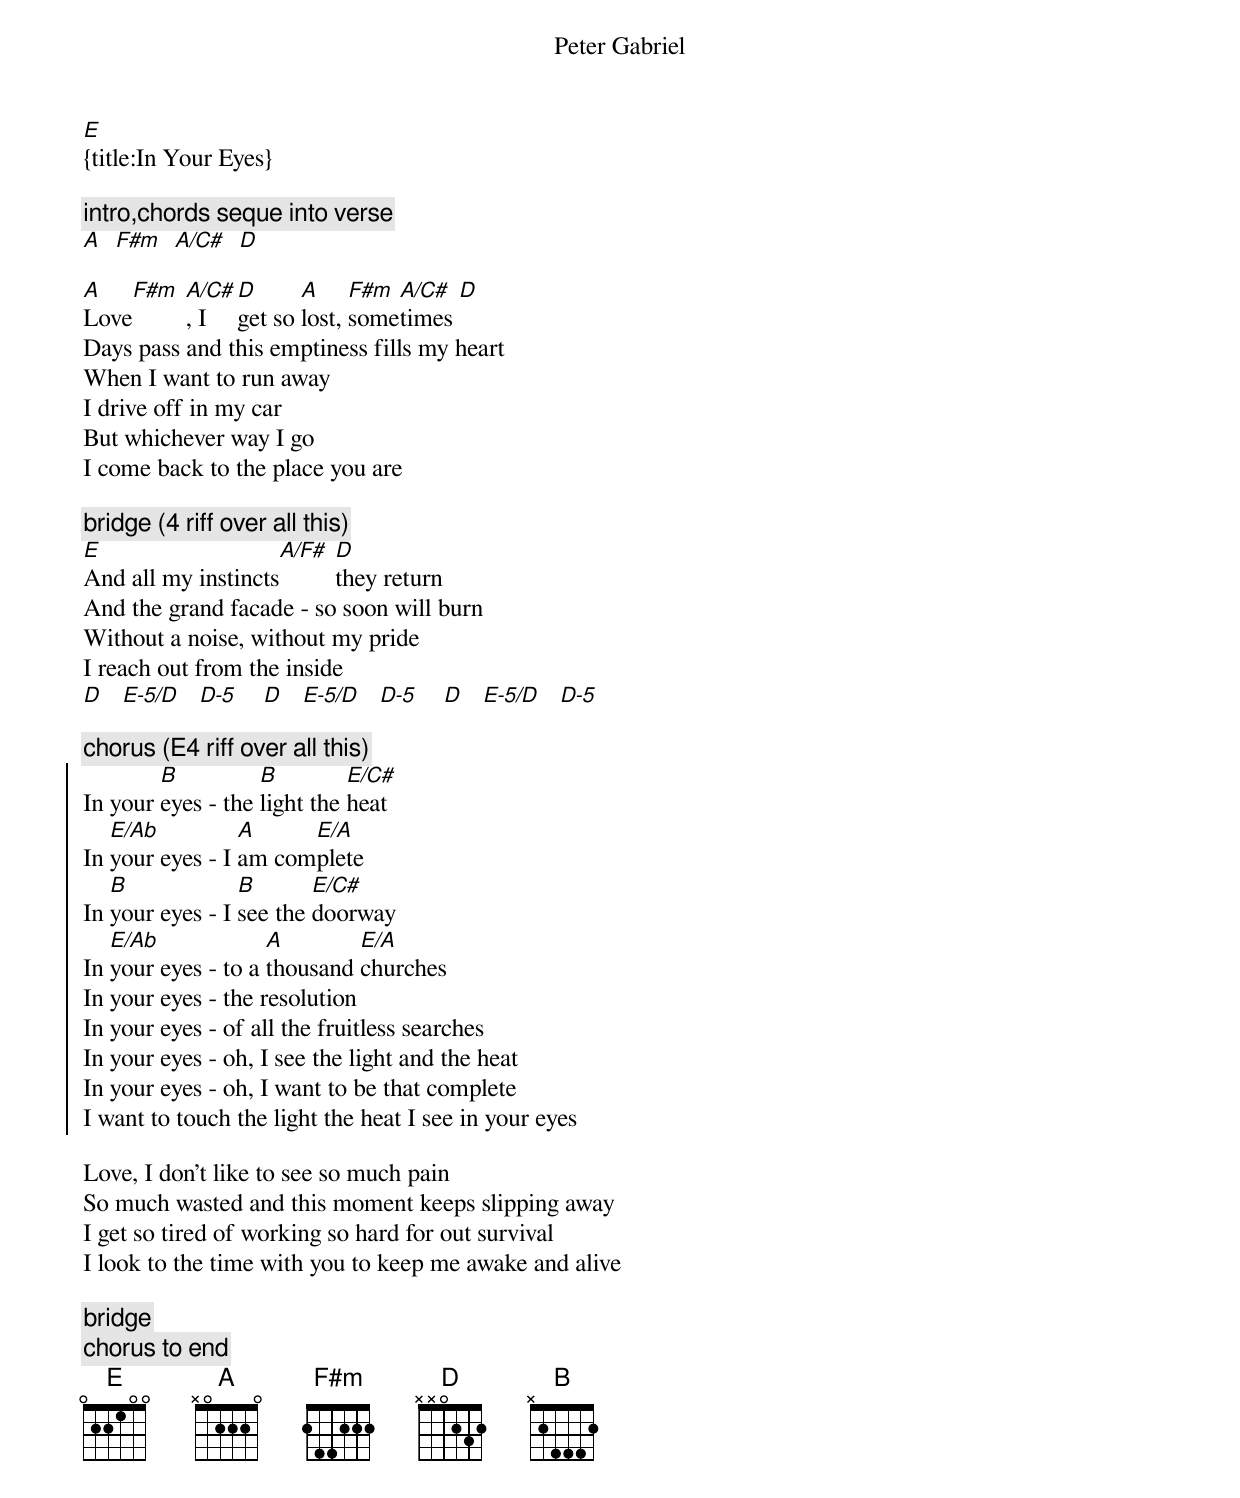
[E]{title:In Your Eyes}
{subtitle:Peter Gabriel}

{c:intro,chords seque into verse}
[A]  [F#m]  [A/C#]  [D]

[A]Love[F#m] [A/C#], I [D]get so [A]lost, [F#m]some[A/C#]times [D]
Days pass and this emptiness fills my heart
When I want to run away
I drive off in my car
But whichever way I go
I come back to the place you are

{c:bridge (4 riff over all this)}
[E]And all my instincts[A/F#] [D]they return
And the grand facade - so soon will burn
Without a noise, without my pride
I reach out from the inside
[D]   [E-5/D]   [D-5]    [D]   [E-5/D]   [D-5]    [D]   [E-5/D]   [D-5]

{c:chorus (E4 riff over all this)}
{soc}
In your [B]eyes - the [B]light the [E/C#]heat
In [E/Ab]your eyes - I [A]am com[E/A]plete
In [B]your eyes - I [B]see the [E/C#]doorway
In [E/Ab]your eyes - to a [A]thousand [E/A]churches
In your eyes - the resolution
In your eyes - of all the fruitless searches
In your eyes - oh, I see the light and the heat
In your eyes - oh, I want to be that complete
I want to touch the light the heat I see in your eyes
{eoc}

Love, I don't like to see so much pain
So much wasted and this moment keeps slipping away
I get so tired of working so hard for out survival
I look to the time with you to keep me awake and alive

{c:bridge}
{c:chorus to end}
